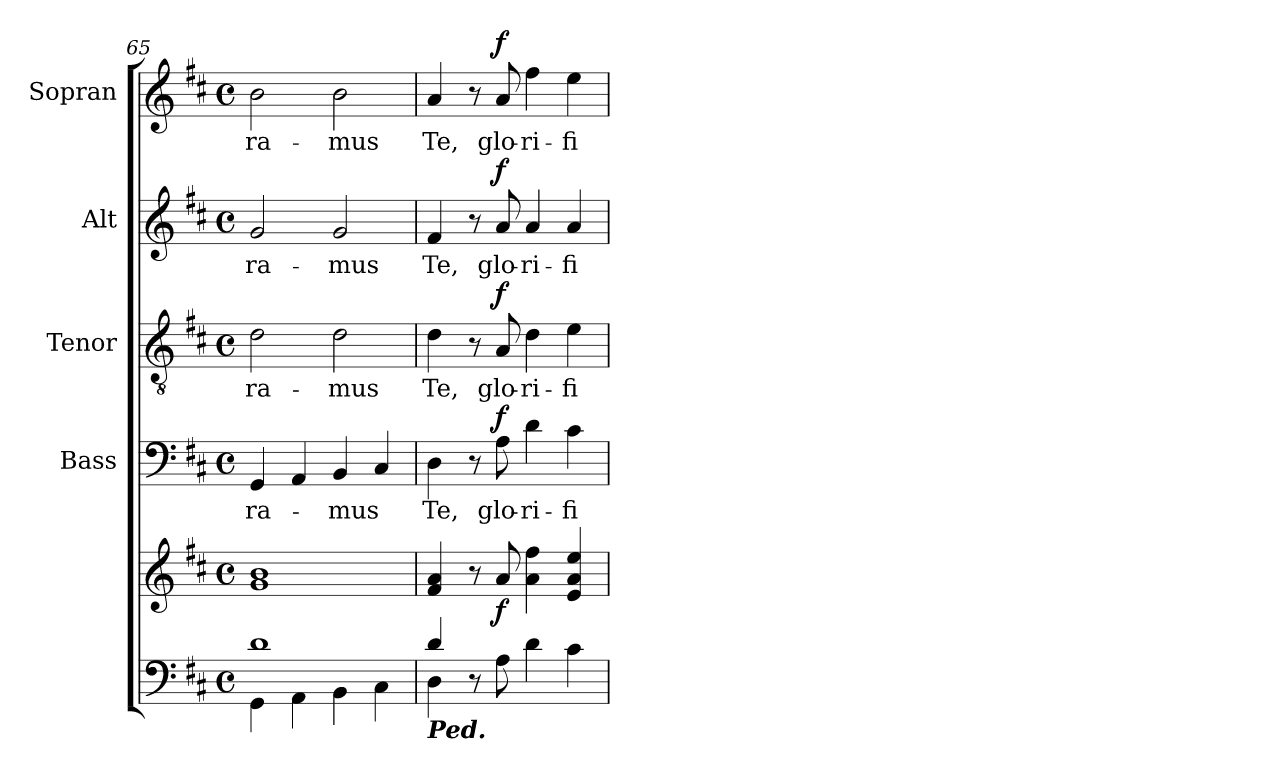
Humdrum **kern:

**kern	**kern	**dynam	**kern	**text	**dynam	**kern	**text	**dynam	**kern	**text	**dynam	**kern	**text	**dynam
*part5	*part5	*part5	*part4	*part4	*part4	*part3	*part3	*part3	*part2	*part2	*part2	*part1	*part1	*part1
*staff6	*staff5	*staff5/6	*staff4	*staff4	*staff4	*staff3	*staff3	*staff3	*staff2	*staff2	*staff2	*staff1	*staff1	*staff1
*	*	*	*I"Bass	*	*	*I"Tenor	*	*	*I"Alt	*	*	*I"Sopran	*	*
*	*	*	*I'B.	*	*	*I'T.	*	*	*I'A.	*	*	*I'S.	*	*
*clefF4	*clefG2	*	*clefF4	*	*	*clefGv2	*	*	*clefG2	*	*	*clefG2	*	*
*k[f#c#]	*k[f#c#]	*	*k[f#c#]	*	*	*k[f#c#]	*	*	*k[f#c#]	*	*	*k[f#c#]	*	*
*D:	*D:	*	*D:	*	*	*D:	*	*	*D:	*	*	*D:	*	*
*M4/4	*M4/4	*	*M4/4	*	*	*M4/4	*	*	*M4/4	*	*	*M4/4	*	*
*met(c)	*met(c)	*	*met(c)	*	*	*met(c)	*	*	*met(c)	*	*	*met(c)	*	*
=65	=65	=65	=65	=65	=65	=65	=65	=65	=65	=65	=65	=65	=65	=65
*^	*	*	*	*	*	*	*	*	*	*	*	*	*	*
!	!	!	!	!	!LO:LY:b	!	!	!LO:LY:b	!	!	!LO:LY:b	!	!	!LO:LY:b	!
1d	4GG\	1g 1b	.	4GG/	-ra-	.	2d\	-ra-	.	2g/	-ra-	.	2b\	-ra-	.
.	4AA\	.	.	4AA/	.	.	.	.	.	.	.	.	.	.	.
!	!	!	!	!	!LO:LY:b	!	!	!LO:LY:b	!	!	!LO:LY:b	!	!	!LO:LY:b	!
.	4BB\	.	.	4BB/	-mus	.	2d\	-mus	.	2g/	-mus	.	2b\	-mus	.
.	4C#\	.	.	4C#/	.	.	.	.	.	.	.	.	.	.	.
=66	=66	=66	=66	=66	=66	=66	=66	=66	=66	=66	=66	=66	=66	=66	=66
!LO:TX:b:Bi:t=Ped.	!	!	!	!	!	!	!	!	!	!	!	!	!	!	!
!	!	!	!	!	!LO:LY:b	!	!	!LO:LY:b	!	!	!LO:LY:b	!	!	!LO:LY:b	!
4d/	4D\	4f#/ 4a/	.	4D\	Te,	.	4d\	Te,	.	4f#/	Te,	.	4a/	Te,	.
2.ryy	8r	8r	.	8r	.	.	8r	.	.	8r	.	.	8r	.	.
!	!	!	!LO:DY:b	!	!LO:LY:b	!LO:DY:a	!	!LO:LY:b	!LO:DY:a	!	!LO:LY:b	!LO:DY:a	!	!LO:LY:b	!LO:DY:a
.	8A\	8a/	f	8A\	glo-	f	8A/	glo-	f	8a/	glo-	f	8a/	glo-	f
!	!	!	!	!	!LO:LY:b	!	!	!LO:LY:b	!	!	!LO:LY:b	!	!	!LO:LY:b	!
.	4d\	4a\ 4ff#\	.	4d\	-ri-	.	4d\	-ri-	.	4a/	-ri-	.	4ff#\	-ri-	.
!	!	!	!	!	!LO:LY:b	!	!	!LO:LY:b	!	!	!LO:LY:b	!	!	!LO:LY:b	!
.	4c#\	4e/ 4a/ 4ee/	.	4c#\	-fi-	.	4e\	-fi-	.	4a/	-fi-	.	4ee\	-fi-	.
*v	*v	*	*	*	*	*	*	*	*	*	*	*	*	*	*
=	=	=	=	=	=	=	=	=	=	=	=	=	=	=
*-	*-	*-	*-	*-	*-	*-	*-	*-	*-	*-	*-	*-	*-	*-
